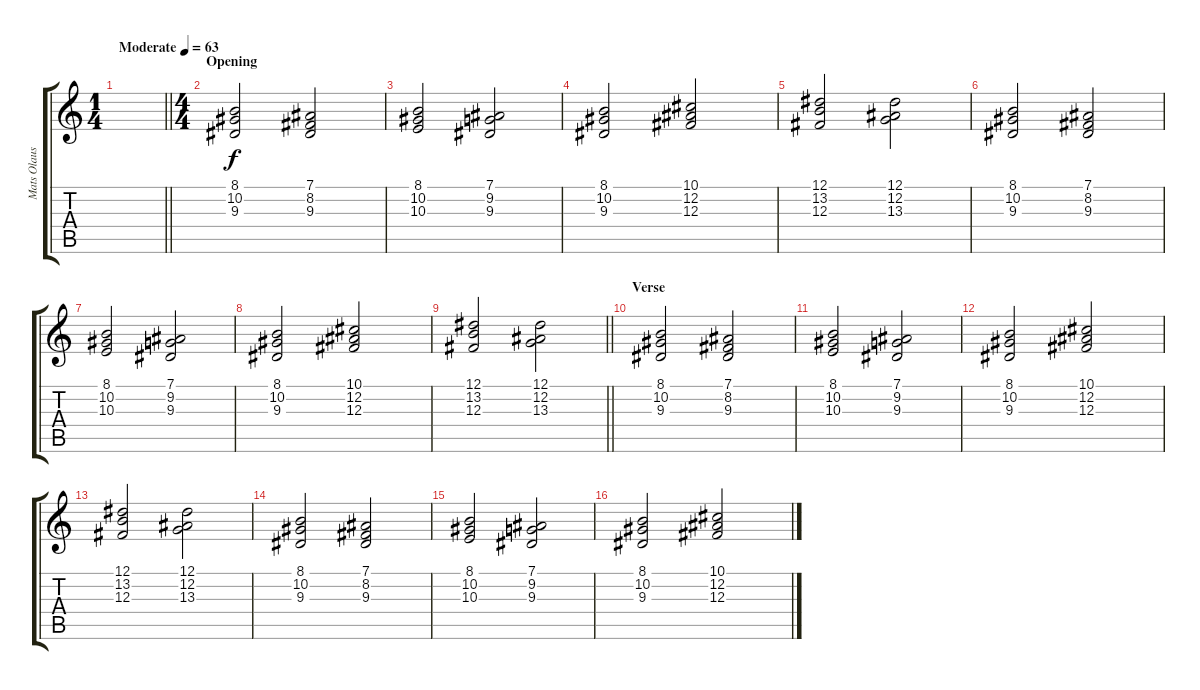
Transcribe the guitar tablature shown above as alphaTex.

\track ("Mats Olausson" "Mats Olaus") {instrument synthstrings1}
\staff {score tabs}
\tuning (Eb4 Bb3 Gb3 Db3 Ab2 Eb2) {hide}
\ts (1 4)
\tempo (63 "Moderate")
\clef g2
\barLineRight lightlight
\ks c
|
\ts (4 4)
\section ("" "Opening")
(8.1 10.2 9.3).2 (7.1 8.2 9.3).2 |
(8.1 10.2 10.3).2 (7.1 9.2 9.3).2 |
(8.1 10.2 9.3).2 (10.1 12.2 12.3).2 |
(12.1 13.2 12.3).2 (12.1 12.2 13.3).2 |
(8.1 10.2 9.3).2 (7.1 8.2 9.3).2 |
(8.1 10.2 10.3).2 (7.1 9.2 9.3).2 |
(8.1 10.2 9.3).2 (10.1 12.2 12.3).2 |
\barLineRight lightlight
(12.1 13.2 12.3).2 (12.1 12.2 13.3).2 |
\section ("" "Verse")
(8.1 10.2 9.3).2 (7.1 8.2 9.3).2 |
(8.1 10.2 10.3).2 (7.1 9.2 9.3).2 |
(8.1 10.2 9.3).2 (10.1 12.2 12.3).2 |
(12.1 13.2 12.3).2 (12.1 12.2 13.3).2 |
(8.1 10.2 9.3).2 (7.1 8.2 9.3).2 |
(8.1 10.2 10.3).2 (7.1 9.2 9.3).2 |
(8.1 10.2 9.3).2 (10.1 12.2 12.3).2
